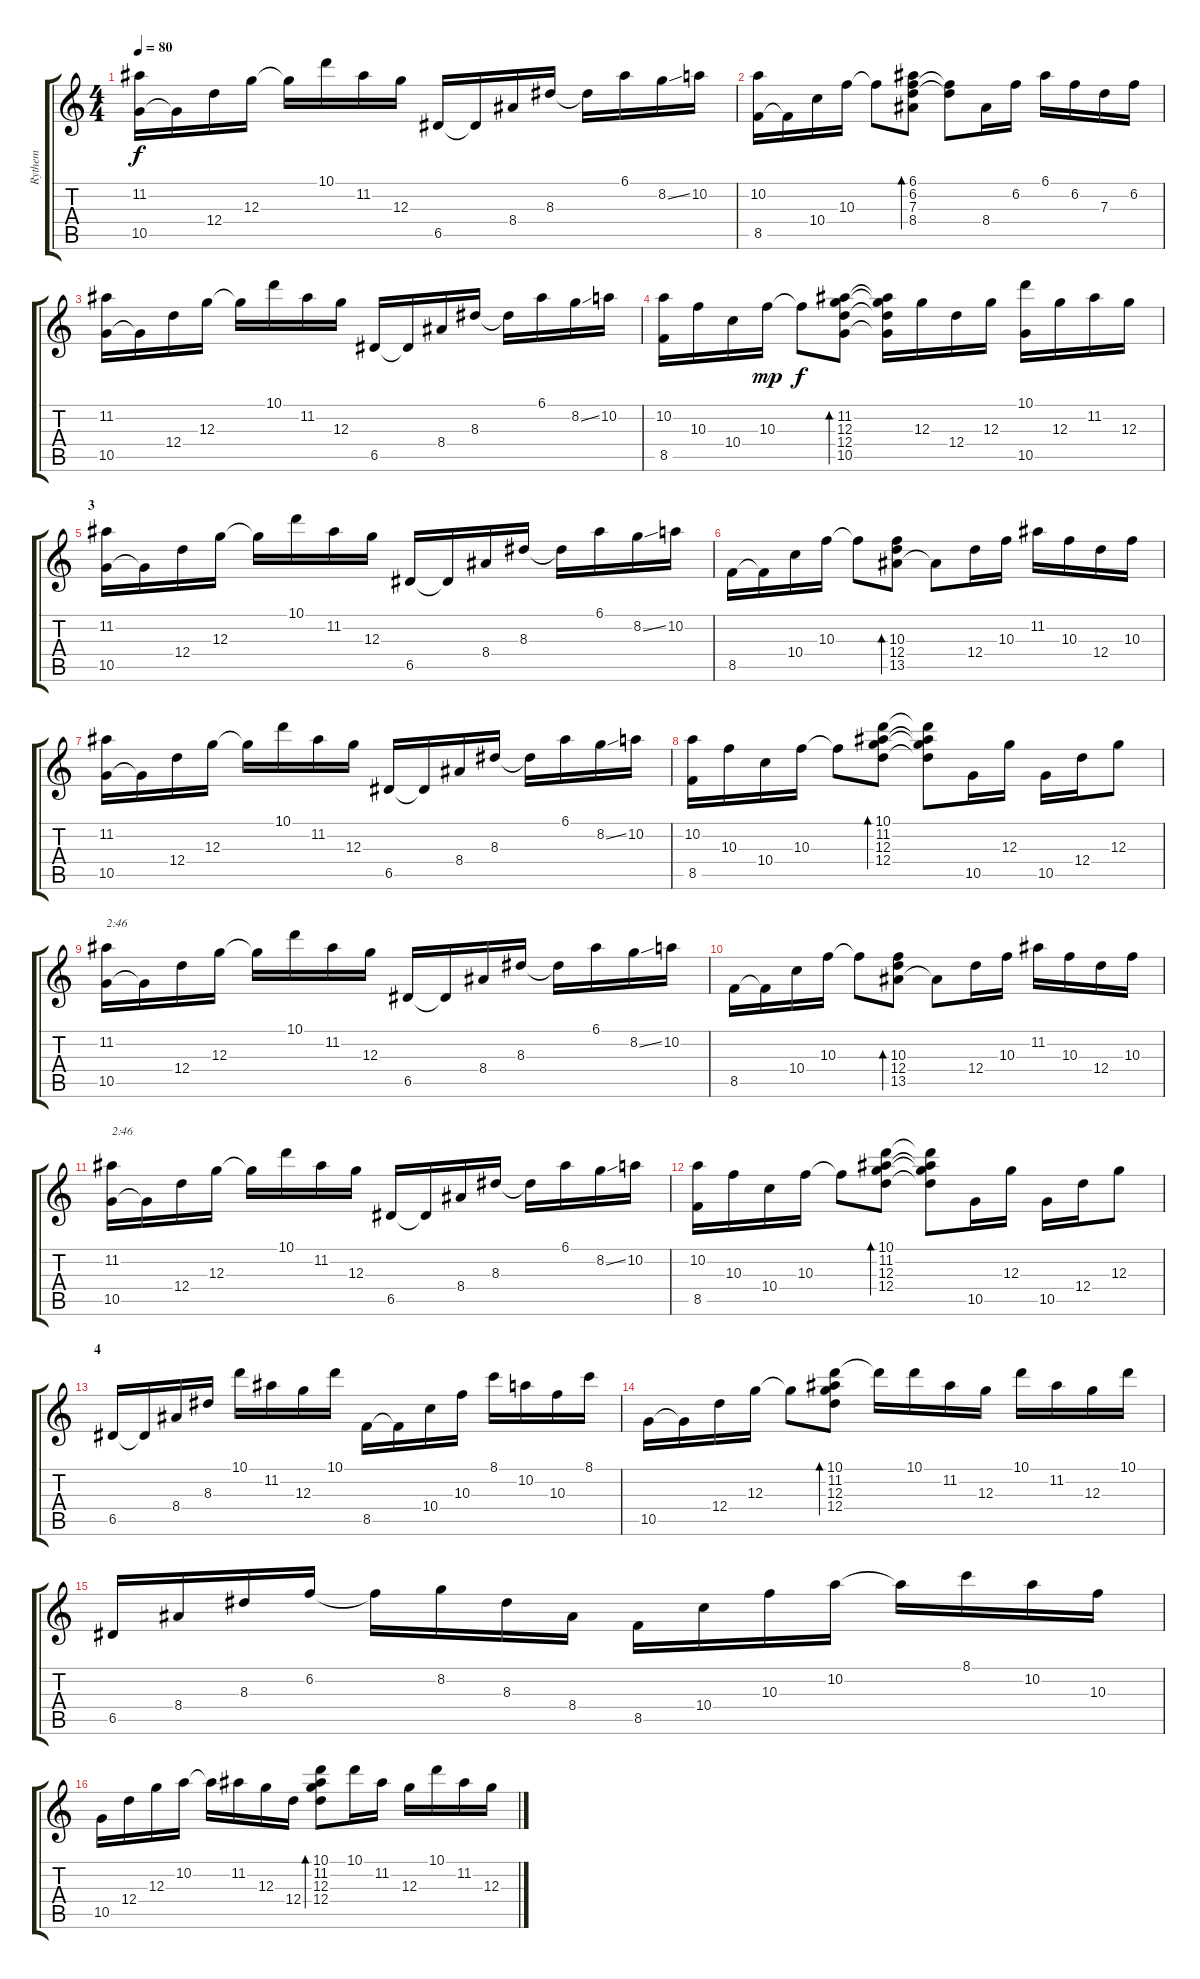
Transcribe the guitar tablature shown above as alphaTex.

\track ("Rythem" "Rythem") {instrument acousticguitarnylon}
\staff {score tabs}
\tuning (E4 B3 G3 D3 A2 E2) {hide}
\ts (4 4)
\tempo 80
\clef g2
\ks c
(11.2 10.5).16{dy f} 10.5{t}.16 12.4.16 12.3.16 12.3{t}.16 10.1.16 11.2.16 12.3.16 6.5.16 6.5{t}.16 8.4.16 8.3.16 8.3{t}.16 6.1.16 8.2{ss}.16 10.2.16 |
(10.2 8.5).16 8.5{t}.16 10.4.16 10.3.16 10.3{t}.8 (6.1 6.2 7.3 8.4).8{bd 60} (6.2{t} 7.3{t}).8 8.4.16 6.2.16 6.1.16 6.2.16 7.3.16 6.2.16 |
(11.2 10.5).16 10.5{t}.16 12.4.16 12.3.16 12.3{t}.16 10.1.16 11.2.16 12.3.16 6.5.16 6.5{t}.16 8.4.16 8.3.16 8.3{t}.16 6.1.16 8.2{ss}.16 10.2.16 |
(10.2 8.5).16 10.3.16 10.4.16 10.3.16{dy mp} 10.3{t}.8{dy f} (11.2 12.3 12.4 10.5).8{bd 120} (11.2{t} 12.3{t} 12.4{t} 10.5{t}).16 12.3.16 12.4.16 12.3.16 (10.1 10.5).16 12.3.16 11.2.16 12.3.16 |
\section ("" "3")
(11.2 10.5).16 10.5{t}.16 12.4.16 12.3.16 12.3{t}.16 10.1.16 11.2.16 12.3.16 6.5.16 6.5{t}.16 8.4.16 8.3.16 8.3{t}.16 6.1.16 8.2{ss}.16 10.2.16 |
8.5.16 8.5{t}.16 10.4.16 10.3.16 10.3{t}.8 (10.3 12.4 13.5).8{bd 60} 13.5{t}.8 12.4.16 10.3.16 11.2.16 10.3.16 12.4.16 10.3.16 |
(11.2 10.5).16 10.5{t}.16 12.4.16 12.3.16 12.3{t}.16 10.1.16 11.2.16 12.3.16 6.5.16 6.5{t}.16 8.4.16 8.3.16 8.3{t}.16 6.1.16 8.2{ss}.16 10.2.16 |
(10.2 8.5).16 10.3.16 10.4.16 10.3.16 10.3{t}.8 (10.1 11.2 12.3 12.4).8{bd 120} (10.1{t} 11.2{t} 12.3{t} 12.4{t}).8 10.5.16 12.3.16 10.5.16 12.4.16 12.3.8 |
(11.2 10.5).16{txt "2:46"} 10.5{t}.16 12.4.16 12.3.16 12.3{t}.16 10.1.16 11.2.16 12.3.16 6.5.16 6.5{t}.16 8.4.16 8.3.16 8.3{t}.16 6.1.16 8.2{ss}.16 10.2.16 |
8.5.16 8.5{t}.16 10.4.16 10.3.16 10.3{t}.8 (10.3 12.4 13.5).8{bd 60} 13.5{t}.8 12.4.16 10.3.16 11.2.16 10.3.16 12.4.16 10.3.16 |
(11.2 10.5).16{txt "2:46"} 10.5{t}.16 12.4.16 12.3.16 12.3{t}.16 10.1.16 11.2.16 12.3.16 6.5.16 6.5{t}.16 8.4.16 8.3.16 8.3{t}.16 6.1.16 8.2{ss}.16 10.2.16 |
(10.2 8.5).16 10.3.16 10.4.16 10.3.16 10.3{t}.8 (10.1 11.2 12.3 12.4).8{bd 120} (10.1{t} 11.2{t} 12.3{t} 12.4{t}).8 10.5.16 12.3.16 10.5.16 12.4.16 12.3.8 |
\section ("" "4")
6.5.16 6.5{t}.16 8.4.16 8.3.16 10.1.16 11.2.16 12.3.16 10.1.16 8.5.16 8.5{t}.16 10.4.16 10.3.16 8.1.16 10.2.16 10.3.16 8.1.16 |
10.5.16 10.5{t}.16 12.4.16 12.3.16 12.3{t}.8 (10.1 11.2 12.3 12.4).8{bd 120} 10.1{t}.16 10.1.16 11.2.16 12.3.16 10.1.16 11.2.16 12.3.16 10.1.16 |
6.5.16 8.4.16 8.3.16 6.2.16 6.2{t}.16 8.2.16 8.3.16 8.4.16 8.5.16 10.4.16 10.3.16 10.2.16 10.2{t}.16 8.1.16 10.2.16 10.3.16 |
10.5.16 12.4.16 12.3.16 10.2.16 10.2{t}.16 11.2.16 12.3.16 12.4.16 (10.1 11.2 12.3 12.4).8{bd 120} 10.1.16 11.2.16 12.3.16 10.1.16 11.2.16 12.3.16
